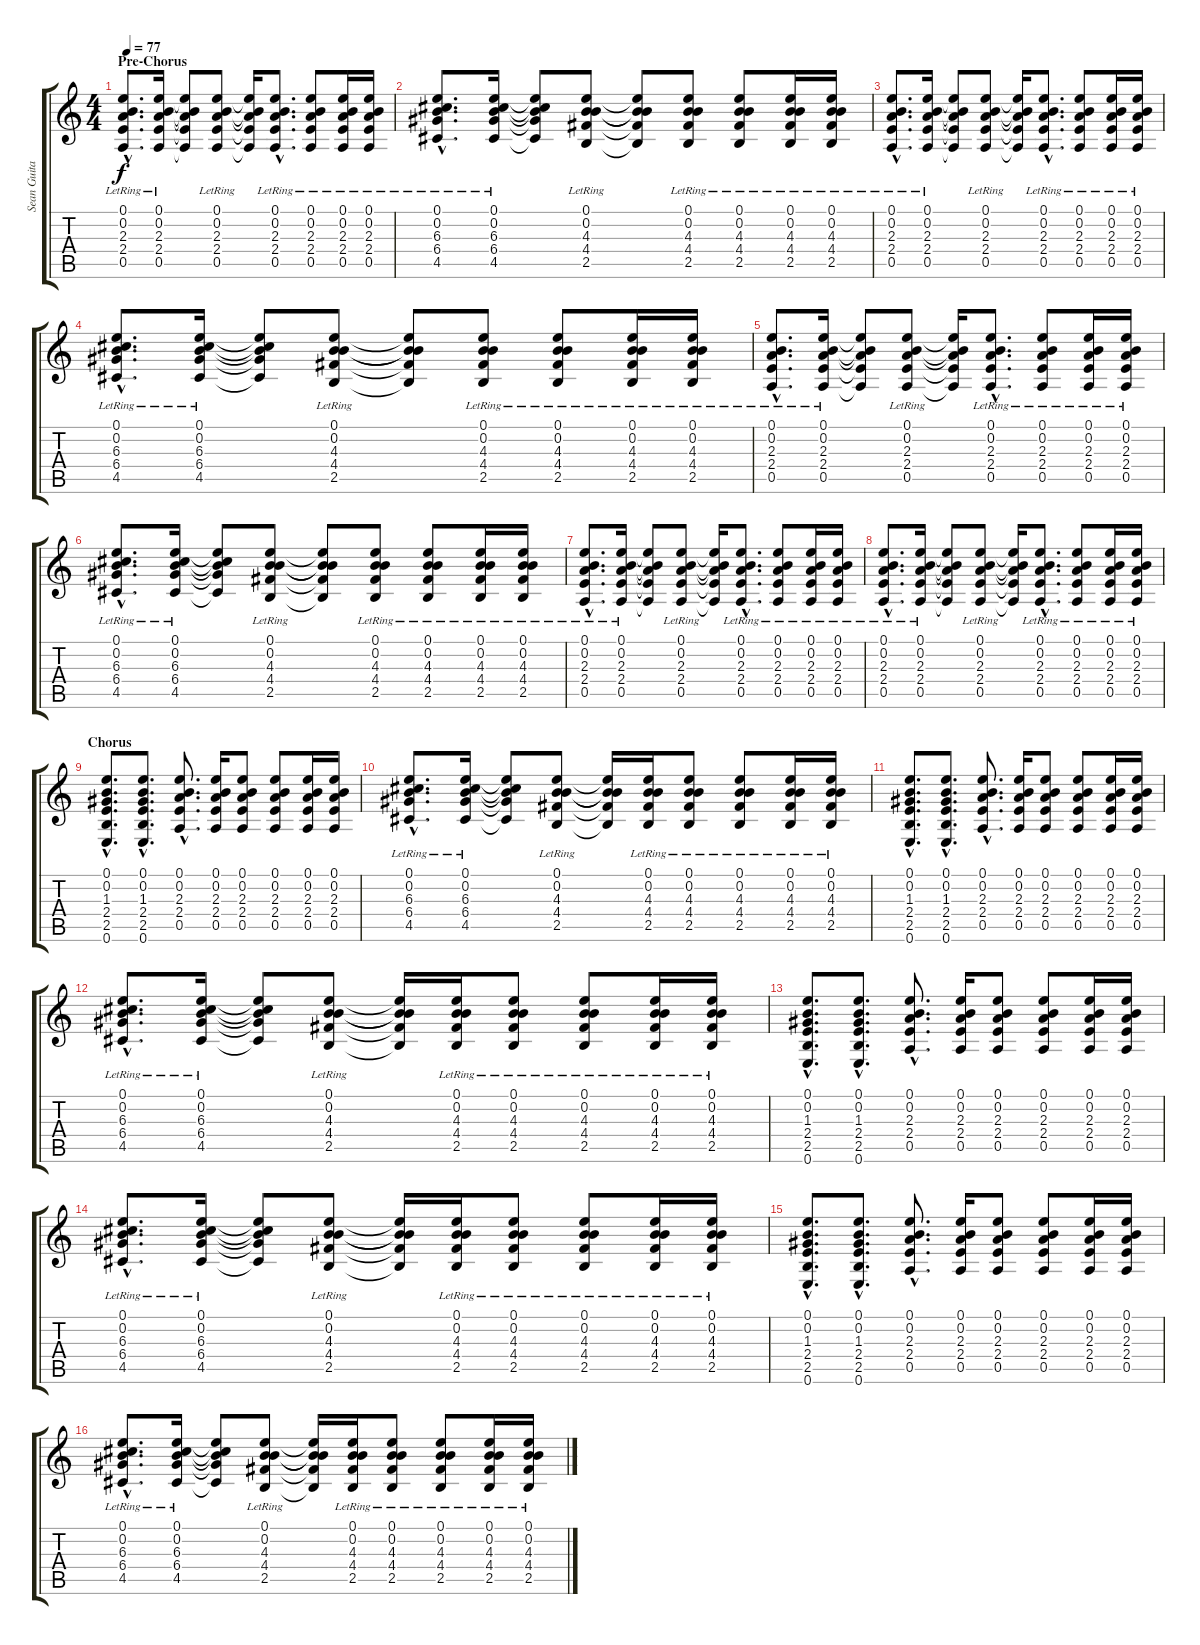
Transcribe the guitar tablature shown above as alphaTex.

\track ("Sean Guitar" "Sean Guita") {instrument acousticguitarsteel}
\staff {score tabs}
\tuning (E4 B3 G3 D3 A2 E2) {hide}
\ts (4 4)
\section ("" "Pre-Chorus")
\tempo 77
\clef g2
\ks c
(0.1{hac lr} 0.2{hac lr} 2.3{hac lr} 2.4{hac lr} 0.5{hac lr}).8{d dy f} (0.1{lr} 0.2{lr} 2.3{lr} 2.4{lr} 0.5{lr}).16 (0.1{t} 0.2{t} 2.3{t} 2.4{t} 0.5{t}).8 (0.1{lr} 0.2{lr} 2.3{lr} 2.4{lr} 0.5{lr}).8 (0.1{t} 0.2{t} 2.3{t} 2.4{t} 0.5{t}).16 (0.1{hac lr} 0.2{hac lr} 2.3{hac lr} 2.4{hac lr} 0.5{hac lr}).8{d} (0.1{lr} 0.2{lr} 2.3{lr} 2.4{lr} 0.5{lr}).8 (0.1{lr} 0.2{lr} 2.3{lr} 2.4{lr} 0.5{lr}).16 (0.1{lr} 0.2{lr} 2.3{lr} 2.4{lr} 0.5{lr}).16 |
(0.1{hac lr} 0.2{hac lr} 6.3{hac lr} 6.4{hac lr} 4.5{hac lr}).8{d} (0.1{lr} 0.2{lr} 6.3{lr} 6.4{lr} 4.5{lr}).16 (0.1{t} 0.2{t} 6.3{t} 6.4{t} 4.5{t}).8 (0.1{lr} 0.2{lr} 4.3{lr} 4.4{lr} 2.5{lr}).8 (0.1{t} 0.2{t} 4.3{t} 4.4{t} 2.5{t}).8 (0.1{lr} 0.2{lr} 4.3{lr} 4.4{lr} 2.5{lr}).8 (0.1{lr} 0.2{lr} 4.3{lr} 4.4{lr} 2.5{lr}).8 (0.1{lr} 0.2{lr} 4.3{lr} 4.4{lr} 2.5{lr}).16 (0.1{lr} 0.2{lr} 4.3{lr} 4.4{lr} 2.5{lr}).16 |
(0.1{hac lr} 0.2{hac lr} 2.3{hac lr} 2.4{hac lr} 0.5{hac lr}).8{d} (0.1{lr} 0.2{lr} 2.3{lr} 2.4{lr} 0.5{lr}).16 (0.1{t} 0.2{t} 2.3{t} 2.4{t} 0.5{t}).8 (0.1{lr} 0.2{lr} 2.3{lr} 2.4{lr} 0.5{lr}).8 (0.1{t} 0.2{t} 2.3{t} 2.4{t} 0.5{t}).16 (0.1{hac lr} 0.2{hac lr} 2.3{hac lr} 2.4{hac lr} 0.5{hac lr}).8{d} (0.1{lr} 0.2{lr} 2.3{lr} 2.4{lr} 0.5{lr}).8 (0.1{lr} 0.2{lr} 2.3{lr} 2.4{lr} 0.5{lr}).16 (0.1{lr} 0.2{lr} 2.3{lr} 2.4{lr} 0.5{lr}).16 |
(0.1{hac lr} 0.2{hac lr} 6.3{hac lr} 6.4{hac lr} 4.5{hac lr}).8{d} (0.1{lr} 0.2{lr} 6.3{lr} 6.4{lr} 4.5{lr}).16 (0.1{t} 0.2{t} 6.3{t} 6.4{t} 4.5{t}).8 (0.1{lr} 0.2{lr} 4.3{lr} 4.4{lr} 2.5{lr}).8 (0.1{t} 0.2{t} 4.3{t} 4.4{t} 2.5{t}).8 (0.1{lr} 0.2{lr} 4.3{lr} 4.4{lr} 2.5{lr}).8 (0.1{lr} 0.2{lr} 4.3{lr} 4.4{lr} 2.5{lr}).8 (0.1{lr} 0.2{lr} 4.3{lr} 4.4{lr} 2.5{lr}).16 (0.1{lr} 0.2{lr} 4.3{lr} 4.4{lr} 2.5{lr}).16 |
(0.1{hac lr} 0.2{hac lr} 2.3{hac lr} 2.4{hac lr} 0.5{hac lr}).8{d} (0.1{lr} 0.2{lr} 2.3{lr} 2.4{lr} 0.5{lr}).16 (0.1{t} 0.2{t} 2.3{t} 2.4{t} 0.5{t}).8 (0.1{lr} 0.2{lr} 2.3{lr} 2.4{lr} 0.5{lr}).8 (0.1{t} 0.2{t} 2.3{t} 2.4{t} 0.5{t}).16 (0.1{hac lr} 0.2{hac lr} 2.3{hac lr} 2.4{hac lr} 0.5{hac lr}).8{d} (0.1{lr} 0.2{lr} 2.3{lr} 2.4{lr} 0.5{lr}).8 (0.1{lr} 0.2{lr} 2.3{lr} 2.4{lr} 0.5{lr}).16 (0.1{lr} 0.2{lr} 2.3{lr} 2.4{lr} 0.5{lr}).16 |
(0.1{hac lr} 0.2{hac lr} 6.3{hac lr} 6.4{hac lr} 4.5{hac lr}).8{d} (0.1{lr} 0.2{lr} 6.3{lr} 6.4{lr} 4.5{lr}).16 (0.1{t} 0.2{t} 6.3{t} 6.4{t} 4.5{t}).8 (0.1{lr} 0.2{lr} 4.3{lr} 4.4{lr} 2.5{lr}).8 (0.1{t} 0.2{t} 4.3{t} 4.4{t} 2.5{t}).8 (0.1{lr} 0.2{lr} 4.3{lr} 4.4{lr} 2.5{lr}).8 (0.1{lr} 0.2{lr} 4.3{lr} 4.4{lr} 2.5{lr}).8 (0.1{lr} 0.2{lr} 4.3{lr} 4.4{lr} 2.5{lr}).16 (0.1{lr} 0.2{lr} 4.3{lr} 4.4{lr} 2.5{lr}).16 |
(0.1{hac lr} 0.2{hac lr} 2.3{hac lr} 2.4{hac lr} 0.5{hac lr}).8{d} (0.1{lr} 0.2{lr} 2.3{lr} 2.4{lr} 0.5{lr}).16 (0.1{t} 0.2{t} 2.3{t} 2.4{t} 0.5{t}).8 (0.1{lr} 0.2{lr} 2.3{lr} 2.4{lr} 0.5{lr}).8 (0.1{t} 0.2{t} 2.3{t} 2.4{t} 0.5{t}).16 (0.1{hac lr} 0.2{hac lr} 2.3{hac lr} 2.4{hac lr} 0.5{hac lr}).8{d} (0.1{lr} 0.2{lr} 2.3{lr} 2.4{lr} 0.5{lr}).8 (0.1{lr} 0.2{lr} 2.3{lr} 2.4{lr} 0.5{lr}).16 (0.1{lr} 0.2{lr} 2.3{lr} 2.4{lr} 0.5{lr}).16 |
(0.1{hac lr} 0.2{hac lr} 2.3{hac lr} 2.4{hac lr} 0.5{hac lr}).8{d} (0.1{lr} 0.2{lr} 2.3{lr} 2.4{lr} 0.5{lr}).16 (0.1{t} 0.2{t} 2.3{t} 2.4{t} 0.5{t}).8 (0.1{lr} 0.2{lr} 2.3{lr} 2.4{lr} 0.5{lr}).8 (0.1{t} 0.2{t} 2.3{t} 2.4{t} 0.5{t}).16 (0.1{hac lr} 0.2{hac lr} 2.3{hac lr} 2.4{hac lr} 0.5{hac lr}).8{d} (0.1{lr} 0.2{lr} 2.3{lr} 2.4{lr} 0.5{lr}).8 (0.1{lr} 0.2{lr} 2.3{lr} 2.4{lr} 0.5{lr}).16 (0.1{lr} 0.2{lr} 2.3{lr} 2.4{lr} 0.5{lr}).16 |
\section ("" "Chorus")
(0.1{hac} 0.2{hac} 1.3{hac} 2.4{hac} 2.5{hac} 0.6{hac}).8{d} (0.1{hac} 0.2{hac} 1.3{hac} 2.4{hac} 2.5{hac} 0.6{hac}).8{d} (0.1{hac} 0.2{hac} 2.3{hac} 2.4{hac} 0.5{hac}).8{d} (0.1 0.2 2.3 2.4 0.5).16 (0.1 0.2 2.3 2.4 0.5).8 (0.1 0.2 2.3 2.4 0.5).8 (0.1 0.2 2.3 2.4 0.5).16 (0.1 0.2 2.3 2.4 0.5).16 |
(0.1{hac lr} 0.2{hac lr} 6.3{hac lr} 6.4{hac lr} 4.5{hac lr}).8{d} (0.1{lr} 0.2{lr} 6.3{lr} 6.4{lr} 4.5{lr}).16 (0.1{t} 0.2{t} 6.3{t} 6.4{t} 4.5{t}).8 (0.1{lr} 0.2{lr} 4.3{lr} 4.4{lr} 2.5{lr}).8 (0.1{t} 0.2{t} 4.3{t} 4.4{t} 2.5{t}).16 (0.1{lr} 0.2{lr} 4.3{lr} 4.4{lr} 2.5{lr}).16 (0.1{lr} 0.2{lr} 4.3{lr} 4.4{lr} 2.5{lr}).8 (0.1{lr} 0.2{lr} 4.3{lr} 4.4{lr} 2.5{lr}).8 (0.1{lr} 0.2{lr} 4.3{lr} 4.4{lr} 2.5{lr}).16 (0.1{lr} 0.2{lr} 4.3{lr} 4.4{lr} 2.5{lr}).16 |
(0.1{hac} 0.2{hac} 1.3{hac} 2.4{hac} 2.5{hac} 0.6{hac}).8{d} (0.1{hac} 0.2{hac} 1.3{hac} 2.4{hac} 2.5{hac} 0.6{hac}).8{d} (0.1{hac} 0.2{hac} 2.3{hac} 2.4{hac} 0.5{hac}).8{d} (0.1 0.2 2.3 2.4 0.5).16 (0.1 0.2 2.3 2.4 0.5).8 (0.1 0.2 2.3 2.4 0.5).8 (0.1 0.2 2.3 2.4 0.5).16 (0.1 0.2 2.3 2.4 0.5).16 |
(0.1{hac lr} 0.2{hac lr} 6.3{hac lr} 6.4{hac lr} 4.5{hac lr}).8{d} (0.1{lr} 0.2{lr} 6.3{lr} 6.4{lr} 4.5{lr}).16 (0.1{t} 0.2{t} 6.3{t} 6.4{t} 4.5{t}).8 (0.1{lr} 0.2{lr} 4.3{lr} 4.4{lr} 2.5{lr}).8 (0.1{t} 0.2{t} 4.3{t} 4.4{t} 2.5{t}).16 (0.1{lr} 0.2{lr} 4.3{lr} 4.4{lr} 2.5{lr}).16 (0.1{lr} 0.2{lr} 4.3{lr} 4.4{lr} 2.5{lr}).8 (0.1{lr} 0.2{lr} 4.3{lr} 4.4{lr} 2.5{lr}).8 (0.1{lr} 0.2{lr} 4.3{lr} 4.4{lr} 2.5{lr}).16 (0.1{lr} 0.2{lr} 4.3{lr} 4.4{lr} 2.5{lr}).16 |
(0.1{hac} 0.2{hac} 1.3{hac} 2.4{hac} 2.5{hac} 0.6{hac}).8{d} (0.1{hac} 0.2{hac} 1.3{hac} 2.4{hac} 2.5{hac} 0.6{hac}).8{d} (0.1{hac} 0.2{hac} 2.3{hac} 2.4{hac} 0.5{hac}).8{d} (0.1 0.2 2.3 2.4 0.5).16 (0.1 0.2 2.3 2.4 0.5).8 (0.1 0.2 2.3 2.4 0.5).8 (0.1 0.2 2.3 2.4 0.5).16 (0.1 0.2 2.3 2.4 0.5).16 |
(0.1{hac lr} 0.2{hac lr} 6.3{hac lr} 6.4{hac lr} 4.5{hac lr}).8{d} (0.1{lr} 0.2{lr} 6.3{lr} 6.4{lr} 4.5{lr}).16 (0.1{t} 0.2{t} 6.3{t} 6.4{t} 4.5{t}).8 (0.1{lr} 0.2{lr} 4.3{lr} 4.4{lr} 2.5{lr}).8 (0.1{t} 0.2{t} 4.3{t} 4.4{t} 2.5{t}).16 (0.1{lr} 0.2{lr} 4.3{lr} 4.4{lr} 2.5{lr}).16 (0.1{lr} 0.2{lr} 4.3{lr} 4.4{lr} 2.5{lr}).8 (0.1{lr} 0.2{lr} 4.3{lr} 4.4{lr} 2.5{lr}).8 (0.1{lr} 0.2{lr} 4.3{lr} 4.4{lr} 2.5{lr}).16 (0.1{lr} 0.2{lr} 4.3{lr} 4.4{lr} 2.5{lr}).16 |
(0.1{hac} 0.2{hac} 1.3{hac} 2.4{hac} 2.5{hac} 0.6{hac}).8{d} (0.1{hac} 0.2{hac} 1.3{hac} 2.4{hac} 2.5{hac} 0.6{hac}).8{d} (0.1{hac} 0.2{hac} 2.3{hac} 2.4{hac} 0.5{hac}).8{d} (0.1 0.2 2.3 2.4 0.5).16 (0.1 0.2 2.3 2.4 0.5).8 (0.1 0.2 2.3 2.4 0.5).8 (0.1 0.2 2.3 2.4 0.5).16 (0.1 0.2 2.3 2.4 0.5).16 |
(0.1{hac lr} 0.2{hac lr} 6.3{hac lr} 6.4{hac lr} 4.5{hac lr}).8{d} (0.1{lr} 0.2{lr} 6.3{lr} 6.4{lr} 4.5{lr}).16 (0.1{t} 0.2{t} 6.3{t} 6.4{t} 4.5{t}).8 (0.1{lr} 0.2{lr} 4.3{lr} 4.4{lr} 2.5{lr}).8 (0.1{t} 0.2{t} 4.3{t} 4.4{t} 2.5{t}).16 (0.1{lr} 0.2{lr} 4.3{lr} 4.4{lr} 2.5{lr}).16 (0.1{lr} 0.2{lr} 4.3{lr} 4.4{lr} 2.5{lr}).8 (0.1{lr} 0.2{lr} 4.3{lr} 4.4{lr} 2.5{lr}).8 (0.1{lr} 0.2{lr} 4.3{lr} 4.4{lr} 2.5{lr}).16 (0.1{lr} 0.2{lr} 4.3{lr} 4.4{lr} 2.5{lr}).16
